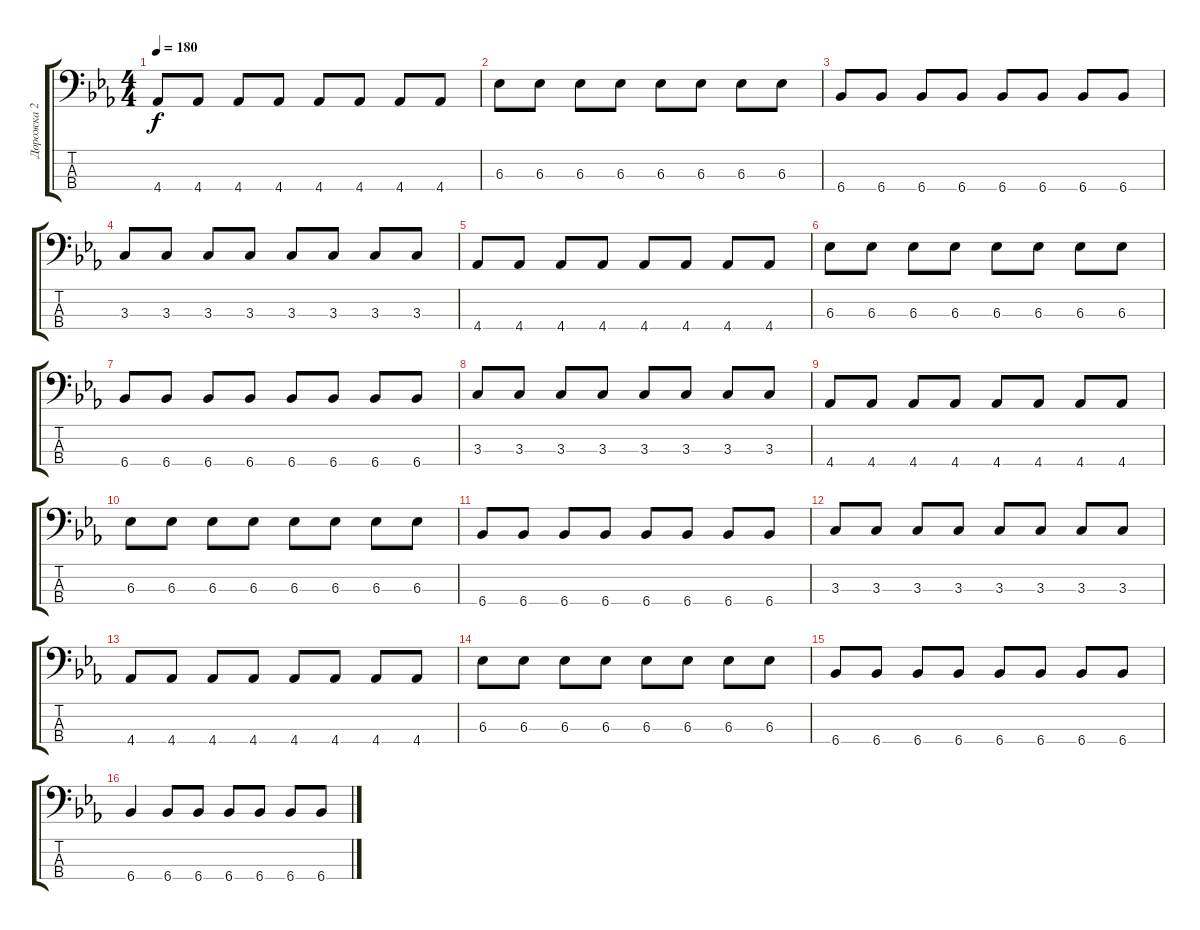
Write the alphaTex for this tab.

\track ("Дорожка 2" "Дорожка 2") {instrument electricbasspick}
\staff {score tabs}
\tuning (G2 D2 A1 E1) {hide}
\ts (4 4)
\tempo 180
\clef f4
\ks eb
4.4.8{dy f} 4.4.8 4.4.8 4.4.8 4.4.8 4.4.8 4.4.8 4.4.8 |
6.3.8 6.3.8 6.3.8 6.3.8 6.3.8 6.3.8 6.3.8 6.3.8 |
6.4.8 6.4.8 6.4.8 6.4.8 6.4.8 6.4.8 6.4.8 6.4.8 |
3.3.8 3.3.8 3.3.8 3.3.8 3.3.8 3.3.8 3.3.8 3.3.8 |
4.4.8 4.4.8 4.4.8 4.4.8 4.4.8 4.4.8 4.4.8 4.4.8 |
6.3.8 6.3.8 6.3.8 6.3.8 6.3.8 6.3.8 6.3.8 6.3.8 |
6.4.8 6.4.8 6.4.8 6.4.8 6.4.8 6.4.8 6.4.8 6.4.8 |
3.3.8 3.3.8 3.3.8 3.3.8 3.3.8 3.3.8 3.3.8 3.3.8 |
4.4.8 4.4.8 4.4.8 4.4.8 4.4.8 4.4.8 4.4.8 4.4.8 |
6.3.8 6.3.8 6.3.8 6.3.8 6.3.8 6.3.8 6.3.8 6.3.8 |
6.4.8 6.4.8 6.4.8 6.4.8 6.4.8 6.4.8 6.4.8 6.4.8 |
3.3.8 3.3.8 3.3.8 3.3.8 3.3.8 3.3.8 3.3.8 3.3.8 |
4.4.8 4.4.8 4.4.8 4.4.8 4.4.8 4.4.8 4.4.8 4.4.8 |
6.3.8 6.3.8 6.3.8 6.3.8 6.3.8 6.3.8 6.3.8 6.3.8 |
6.4.8 6.4.8 6.4.8 6.4.8 6.4.8 6.4.8 6.4.8 6.4.8 |
6.4.4 6.4.8 6.4.8 6.4.8 6.4.8 6.4.8 6.4.8
